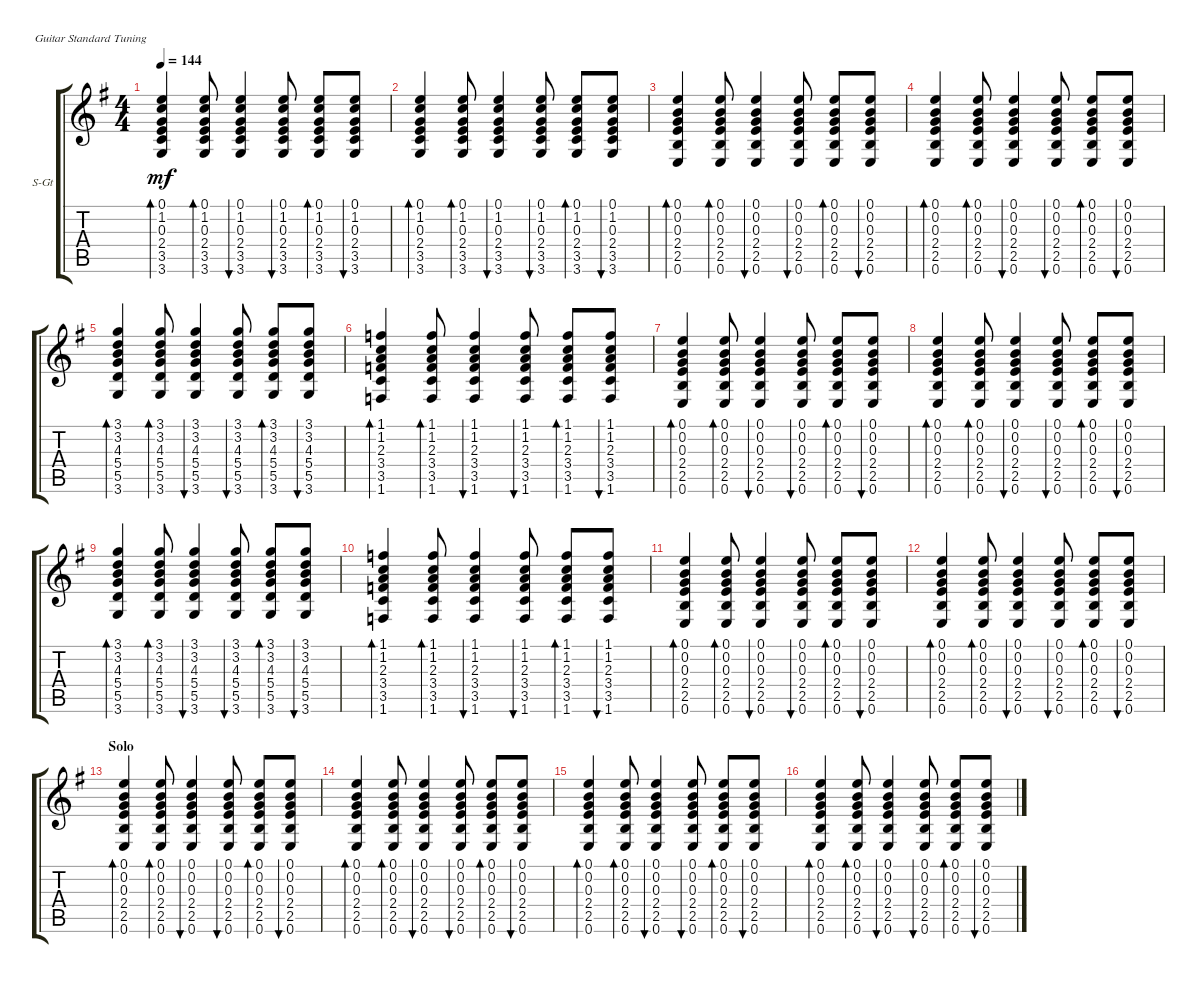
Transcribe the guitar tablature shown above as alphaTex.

\defaultSystemsLayout 4
\bracketExtendMode groupsimilarinstruments
\firstSystemTrackNameOrientation horizontal
\otherSystemsTrackNameOrientation horizontal
\track ("Steel Guitar" "S-Gt") {instrument acousticguitarsteel}
\staff {score tabs}
\tuning (E4 B3 G3 D3 A2 E2)
\ts (4 4)
\tempo 144
\clef g2
\ks eminor
(3.6 3.5 2.4 0.3 1.2 0.1).4{bd 30 dy mf} (3.6 3.5 2.4 0.3 1.2 0.1).8{bd 30} (3.6 3.5 2.4 0.3 1.2 0.1).4{bu 30} (3.6 3.5 2.4 0.3 1.2 0.1).8{bu 30} (3.6 3.5 2.4 0.3 1.2 0.1).8{bd 30} (3.6 3.5 2.4 0.3 1.2 0.1).8{bu 30} |
(3.6 3.5 2.4 0.3 1.2 0.1).4{bd 30} (3.6 3.5 2.4 0.3 1.2 0.1).8{bd 30} (3.6 3.5 2.4 0.3 1.2 0.1).4{bu 30} (3.6 3.5 2.4 0.3 1.2 0.1).8{bu 30} (3.6 3.5 2.4 0.3 1.2 0.1).8{bd 30} (3.6 3.5 2.4 0.3 1.2 0.1).8{bu 30} |
(0.6 2.5 2.4 0.3 0.2 0.1).4{bd 30} (0.6 2.5 2.4 0.3 0.2 0.1).8{bd 30} (0.6 2.5 2.4 0.3 0.2 0.1).4{bu 30} (0.6 2.5 2.4 0.3 0.2 0.1).8{bu 30} (0.6 2.5 2.4 0.3 0.2 0.1).8{bd 30} (0.6 2.5 2.4 0.3 0.2 0.1).8{bu 30} |
(0.6 2.5 2.4 0.3 0.2 0.1).4{bd 30} (0.6 2.5 2.4 0.3 0.2 0.1).8{bd 30} (0.6 2.5 2.4 0.3 0.2 0.1).4{bu 30} (0.6 2.5 2.4 0.3 0.2 0.1).8{bu 30} (0.6 2.5 2.4 0.3 0.2 0.1).8{bd 30} (0.6 2.5 2.4 0.3 0.2 0.1).8{bu 30} |
(3.6 5.5 5.4 4.3 3.2 3.1).4{bd 30} (3.6 5.5 5.4 4.3 3.2 3.1).8{bd 30} (3.6 5.5 5.4 4.3 3.2 3.1).4{bu 30} (3.6 5.5 5.4 4.3 3.2 3.1).8{bu 30} (3.6 5.5 5.4 4.3 3.2 3.1).8{bd 30} (3.6 5.5 5.4 4.3 3.2 3.1).8{bu 30} |
(1.6 3.5 3.4 2.3 1.2 1.1).4{bd 30} (1.6 3.5 3.4 2.3 1.2 1.1).8{bd 30} (1.6 3.5 3.4 2.3 1.2 1.1).4{bu 30} (1.6 3.5 3.4 2.3 1.2 1.1).8{bu 30} (1.6 3.5 3.4 2.3 1.2 1.1).8{bd 30} (1.6 3.5 3.4 2.3 1.2 1.1).8{bu 30} |
(0.6 2.5 2.4 0.3 0.2 0.1).4{bd 30} (0.6 2.5 2.4 0.3 0.2 0.1).8{bd 30} (0.6 2.5 2.4 0.3 0.2 0.1).4{bu 30} (0.6 2.5 2.4 0.3 0.2 0.1).8{bu 30} (0.6 2.5 2.4 0.3 0.2 0.1).8{bd 30} (0.6 2.5 2.4 0.3 0.2 0.1).8{bu 30} |
(0.6 2.5 2.4 0.3 0.2 0.1).4{bd 30} (0.6 2.5 2.4 0.3 0.2 0.1).8{bd 30} (0.6 2.5 2.4 0.3 0.2 0.1).4{bu 30} (0.6 2.5 2.4 0.3 0.2 0.1).8{bu 30} (0.6 2.5 2.4 0.3 0.2 0.1).8{bd 30} (0.6 2.5 2.4 0.3 0.2 0.1).8{bu 30} |
(3.6 5.5 5.4 4.3 3.2 3.1).4{bd 30} (3.6 5.5 5.4 4.3 3.2 3.1).8{bd 30} (3.6 5.5 5.4 4.3 3.2 3.1).4{bu 30} (3.6 5.5 5.4 4.3 3.2 3.1).8{bu 30} (3.6 5.5 5.4 4.3 3.2 3.1).8{bd 30} (3.6 5.5 5.4 4.3 3.2 3.1).8{bu 30} |
(1.6 3.5 3.4 2.3 1.2 1.1).4{bd 30} (1.6 3.5 3.4 2.3 1.2 1.1).8{bd 30} (1.6 3.5 3.4 2.3 1.2 1.1).4{bu 30} (1.6 3.5 3.4 2.3 1.2 1.1).8{bu 30} (1.6 3.5 3.4 2.3 1.2 1.1).8{bd 30} (1.6 3.5 3.4 2.3 1.2 1.1).8{bu 30} |
(0.6 2.5 2.4 0.3 0.2 0.1).4{bd 30} (0.6 2.5 2.4 0.3 0.2 0.1).8{bd 30} (0.6 2.5 2.4 0.3 0.2 0.1).4{bu 30} (0.6 2.5 2.4 0.3 0.2 0.1).8{bu 30} (0.6 2.5 2.4 0.3 0.2 0.1).8{bd 30} (0.6 2.5 2.4 0.3 0.2 0.1).8{bu 30} |
(0.6 2.5 2.4 0.3 0.2 0.1).4{bd 30} (0.6 2.5 2.4 0.3 0.2 0.1).8{bd 30} (0.6 2.5 2.4 0.3 0.2 0.1).4{bu 30} (0.6 2.5 2.4 0.3 0.2 0.1).8{bu 30} (0.6 2.5 2.4 0.3 0.2 0.1).8{bd 30} (0.6 2.5 2.4 0.3 0.2 0.1).8{bu 30} |
\section ("" "Solo")
(0.6 2.5 2.4 0.3 0.2 0.1).4{bd 30} (0.6 2.5 2.4 0.3 0.2 0.1).8{bd 30} (0.6 2.5 2.4 0.3 0.2 0.1).4{bu 30} (0.6 2.5 2.4 0.3 0.2 0.1).8{bu 30} (0.6 2.5 2.4 0.3 0.2 0.1).8{bd 30} (0.6 2.5 2.4 0.3 0.2 0.1).8{bu 30} |
(0.6 2.5 2.4 0.3 0.2 0.1).4{bd 30} (0.6 2.5 2.4 0.3 0.2 0.1).8{bd 30} (0.6 2.5 2.4 0.3 0.2 0.1).4{bu 30} (0.6 2.5 2.4 0.3 0.2 0.1).8{bu 30} (0.6 2.5 2.4 0.3 0.2 0.1).8{bd 30} (0.6 2.5 2.4 0.3 0.2 0.1).8{bu 30} |
(0.6 2.5 2.4 0.3 0.2 0.1).4{bd 30} (0.6 2.5 2.4 0.3 0.2 0.1).8{bd 30} (0.6 2.5 2.4 0.3 0.2 0.1).4{bu 30} (0.6 2.5 2.4 0.3 0.2 0.1).8{bu 30} (0.6 2.5 2.4 0.3 0.2 0.1).8{bd 30} (0.6 2.5 2.4 0.3 0.2 0.1).8{bu 30} |
(0.6 2.5 2.4 0.3 0.2 0.1).4{bd 30} (0.6 2.5 2.4 0.3 0.2 0.1).8{bd 30} (0.6 2.5 2.4 0.3 0.2 0.1).4{bu 30} (0.6 2.5 2.4 0.3 0.2 0.1).8{bu 30} (0.6 2.5 2.4 0.3 0.2 0.1).8{bd 30} (0.6 2.5 2.4 0.3 0.2 0.1).8{bu 30}
